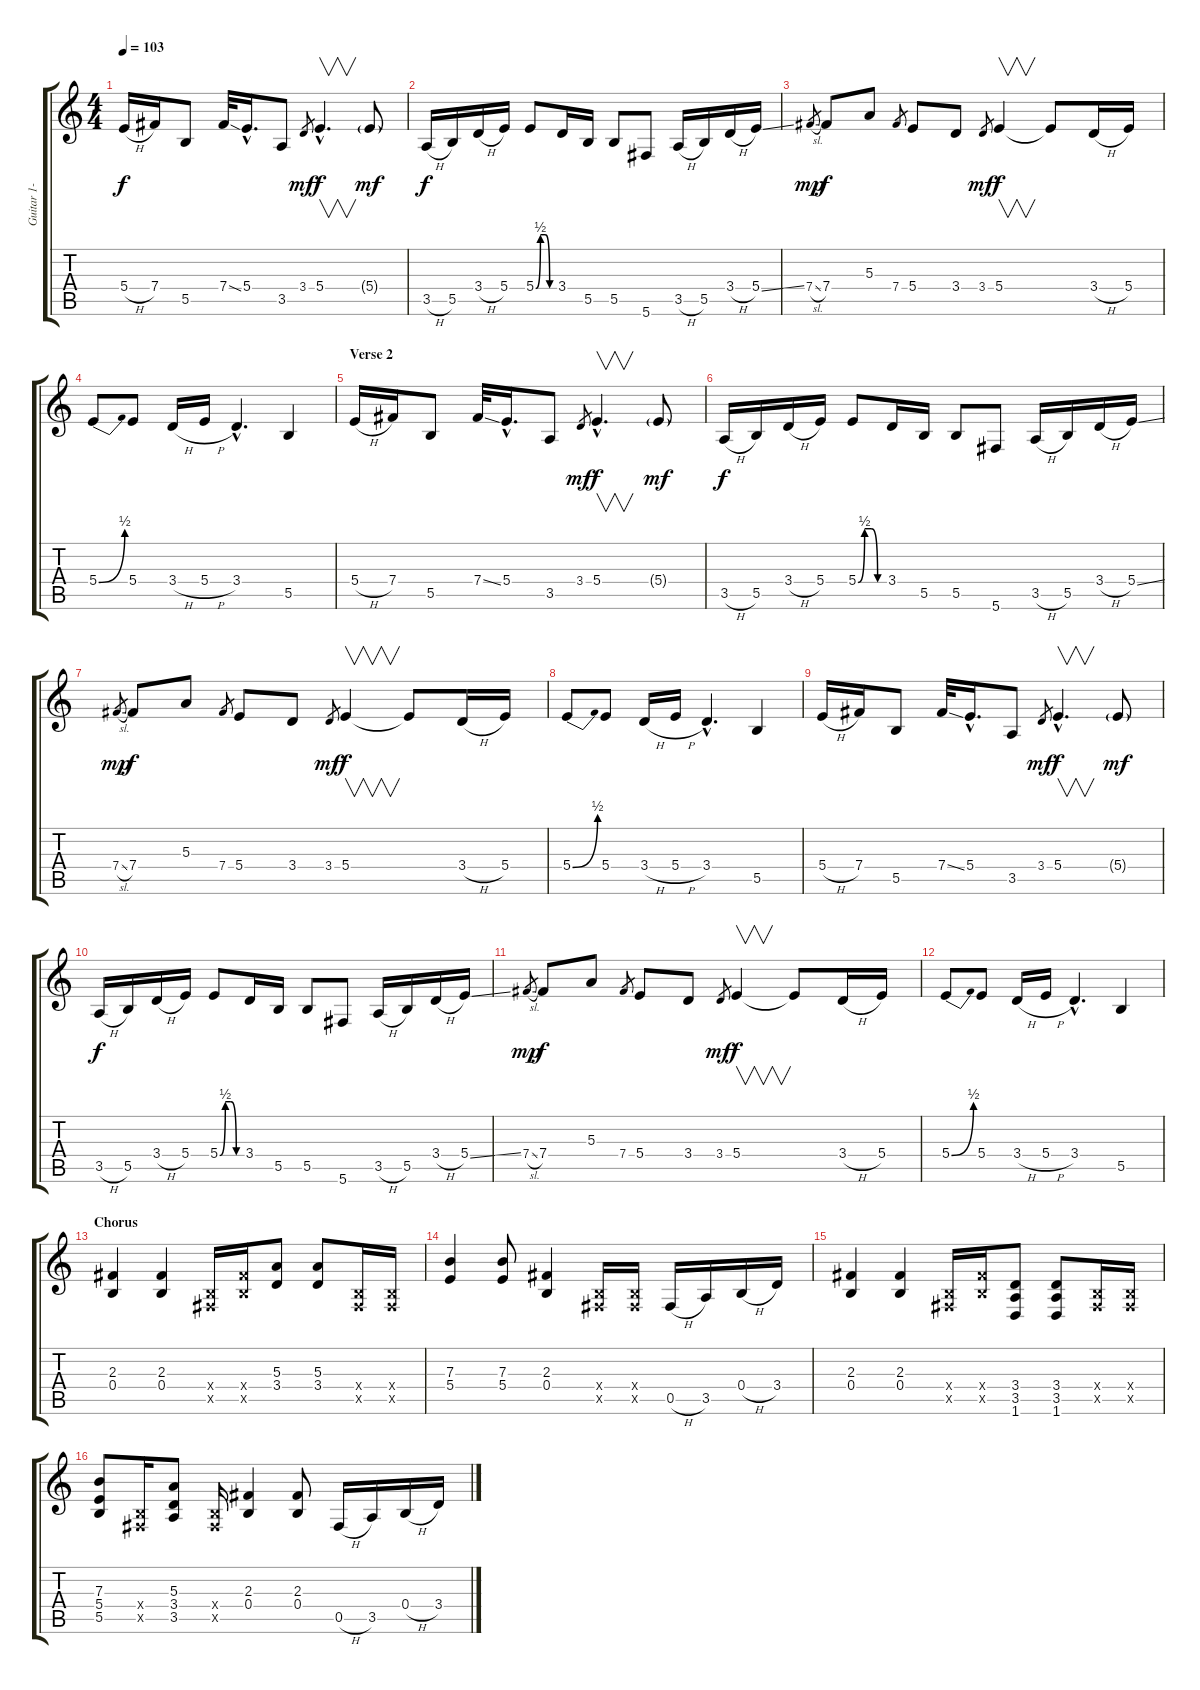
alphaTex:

\track ("Guitar 1- Pepper Keenan" "Guitar 1- ") {instrument electricguitarjazz}
\staff {score tabs}
\tuning (Db4 Ab3 E3 B2 Gb2 Db2) {hide}
\ts (4 4)
\tempo 103
\clef g2
\ks c
5.4{h}.16{dy f balance 7} 7.4.16 5.5.8 7.4{ss}.32 5.4{hac}.16{d} 3.5.8 3.4.8{gr dy mf} 5.4{hac}.4{v d dy f} 5.4{g}.8{dy mf} |
3.5{h}.16{dy f} 5.5.16 3.4{h}.16 5.4.16 5.4{be (custom 0 0 15 2 30 2 45 0 60 0)}.8 3.4.16 5.5.16 5.5.8 5.6.8 3.5{h}.16 5.5.16 3.4{h}.16 5.4{ss}.16 |
7.4{sl}.8{gr dy mp} 7.4.8{dy f} 5.3.8 7.4.8{gr} 5.4.8 3.4.8 3.4.8{gr dy mf} 5.4.4{v dy f} 5.4{t}.8 3.4{h}.16 5.4.16 |
5.4{be (bend 0 0 60 2)}.8 5.4.8 3.4{h}.16 5.4{h}.16 3.4{hac}.4{d} 5.5.4 |
\section ("" "Verse 2")
5.4{h}.16{balance 7} 7.4.16 5.5.8 7.4{ss}.32 5.4{hac}.16{d} 3.5.8 3.4.8{gr dy mf} 5.4{hac}.4{v d dy f} 5.4{g}.8{dy mf} |
3.5{h}.16{dy f} 5.5.16 3.4{h}.16 5.4.16 5.4{be (custom 0 0 15 2 30 2 45 0 60 0)}.8 3.4.16 5.5.16 5.5.8 5.6.8 3.5{h}.16 5.5.16 3.4{h}.16 5.4{ss}.16 |
7.4{sl}.8{gr dy mp} 7.4.8{dy f} 5.3.8 7.4.8{gr} 5.4.8 3.4.8 3.4.8{gr dy mf} 5.4.4{v dy f} 5.4{t}.8 3.4{h}.16 5.4.16 |
5.4{be (bend 0 0 60 2)}.8 5.4.8 3.4{h}.16 5.4{h}.16 3.4{hac}.4{d} 5.5.4 |
5.4{h}.16{balance 7} 7.4.16 5.5.8 7.4{ss}.32 5.4{hac}.16{d} 3.5.8 3.4.8{gr dy mf} 5.4{hac}.4{v d dy f} 5.4{g}.8{dy mf} |
3.5{h}.16{dy f} 5.5.16 3.4{h}.16 5.4.16 5.4{be (custom 0 0 15 2 30 2 45 0 60 0)}.8 3.4.16 5.5.16 5.5.8 5.6.8 3.5{h}.16 5.5.16 3.4{h}.16 5.4{ss}.16 |
7.4{sl}.8{gr dy mp} 7.4.8{dy f} 5.3.8 7.4.8{gr} 5.4.8 3.4.8 3.4.8{gr dy mf} 5.4.4{v dy f} 5.4{t}.8 3.4{h}.16 5.4.16 |
5.4{be (bend 0 0 60 2)}.8 5.4.8 3.4{h}.16 5.4{h}.16 3.4{hac}.4{d} 5.5.4 |
\section ("" "Chorus")
(2.3 0.4).4{instrument distortionguitar} (2.3 0.4).4 (0.4{x} 0.5{x}).16 (7.4{x} 5.5{x}).16 (5.3 3.4).8 (5.3 3.4).8 (0.4{x} 0.5{x}).16 (0.4{x} 0.5{x}).16 |
(7.3 5.4).4 (7.3 5.4).8 (2.3 0.4).4 (0.4{x} 0.5{x}).16 (0.4{x} 0.5{x}).16 0.5{h}.16 3.5.16 0.4{h}.16 3.4.16 |
(2.3 0.4).4{instrument distortionguitar} (2.3 0.4).4 (0.4{x} 0.5{x}).16 (7.4{x} 5.5{x}).16 (3.4 3.5 1.6).8 (3.4 3.5 1.6).8 (0.4{x} 0.5{x}).16 (0.4{x} 0.5{x}).16 |
(7.3 5.4 5.5).8 (0.4{x} 0.5{x}).16 (5.3 3.4 3.5).8 (0.4{x} 0.5{x}).16 (2.3 0.4).4 (2.3 0.4).8 0.5{h}.16 3.5.16 0.4{h}.16 3.4.16
